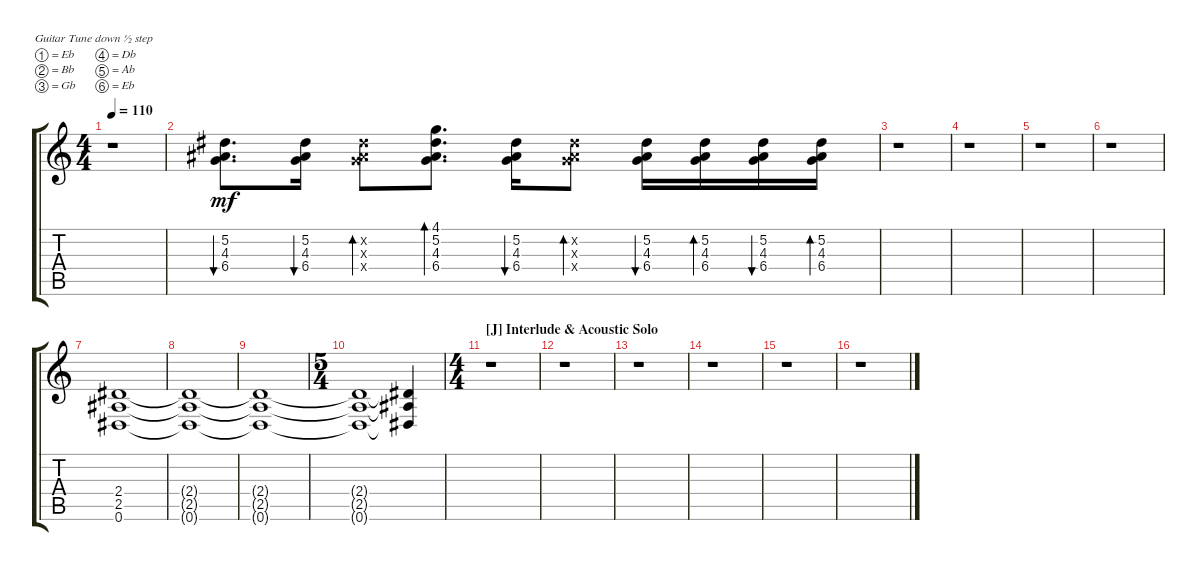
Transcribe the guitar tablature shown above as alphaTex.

\defaultSystemsLayout 4
\bracketExtendMode groupsimilarinstruments
\singleTrackTrackNamePolicy hidden
\multiTrackTrackNamePolicy hidden
\firstSystemTrackNameOrientation horizontal
\otherSystemsTrackNameOrientation horizontal
\track ("Владимир Холстинин" "E-Gt") {instrument distortionguitar}
\staff {score tabs}
\tuning (Eb4 Bb3 Gb3 Db3 Ab2 Eb2)
\ts (4 4)
\tempo 110
\clef g2
\scale
1.03909
\ks c
r.1{dy mf} |
\scale
0.960908 (6.4 4.3 5.2).8{d bu 30} (5.2 6.4 4.3).16{bu 30} (5.2{x} 6.4{x} 4.3{x}).8{bd 30} (5.2 4.1 4.3 6.4).8{d bd 30} (5.2 6.4 4.3).16{bu 30} (5.2{x} 6.4{x} 4.3{x}).8{bd 30} (5.2 6.4 4.3).16{bu 30} (5.2 4.3 6.4).16{bd 30} (5.2 4.3 6.4).16{bu 30} (5.2 4.3 6.4).16{bd 30} |
\scale
1.03909 r.1 |
\scale
0.960908 r.1 |
\scale
1.03909 r.1 |
\scale
0.960908 r.1 |
\scale
1.03909 (2.4 2.5 0.6).1 |
\scale
0.960908 (2.4{t} 2.5{t} 0.6{t}).1 |
\scale
1.03909 (2.4{t} 2.5{t} 0.6{t}).1 |
\ts (5 4)
\scale
0.960908 (2.4{t} 2.5{t} 0.6{t}).1 (2.4{t} 2.5{t} 0.6{t}).4 |
\ts (4 4)
\section ("J" "Interlude & Acoustic Solo")
\scale
1.06936 r.1 |
\scale
0.930643 r.1 |
\scale
1.03909 r.1 |
\scale
0.960908 r.1 |
\scale
1.03909 r.1 |
\tempo (85 hide)
\scale
0.960908 r.1
